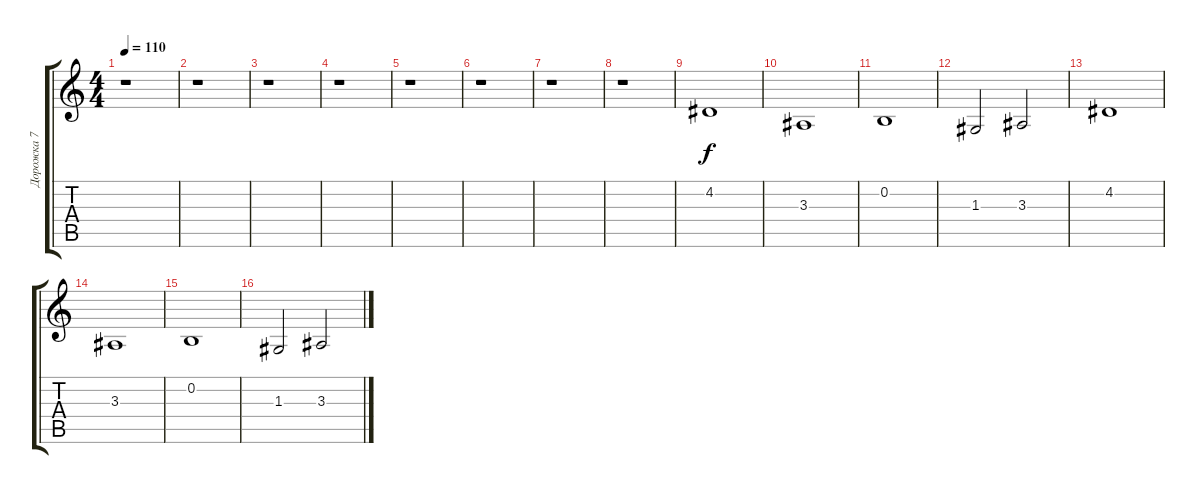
\track ("Дорожка 7" "Дорожка 7") {instrument stringensemble1}
\staff {score tabs}
\tuning (E4 B3 G3 D3 A2 E2) {hide}
\ts (4 4)
\tempo 110
\clef g2
\ks c
r.1{dy f} |
r.1 |
r.1 |
r.1 |
r.1 |
r.1 |
r.1 |
r.1 |
4.2.1 |
3.3.1 |
0.2.1 |
1.3.2 3.3.2 |
4.2.1 |
3.3.1 |
0.2.1 |
1.3.2 3.3.2
